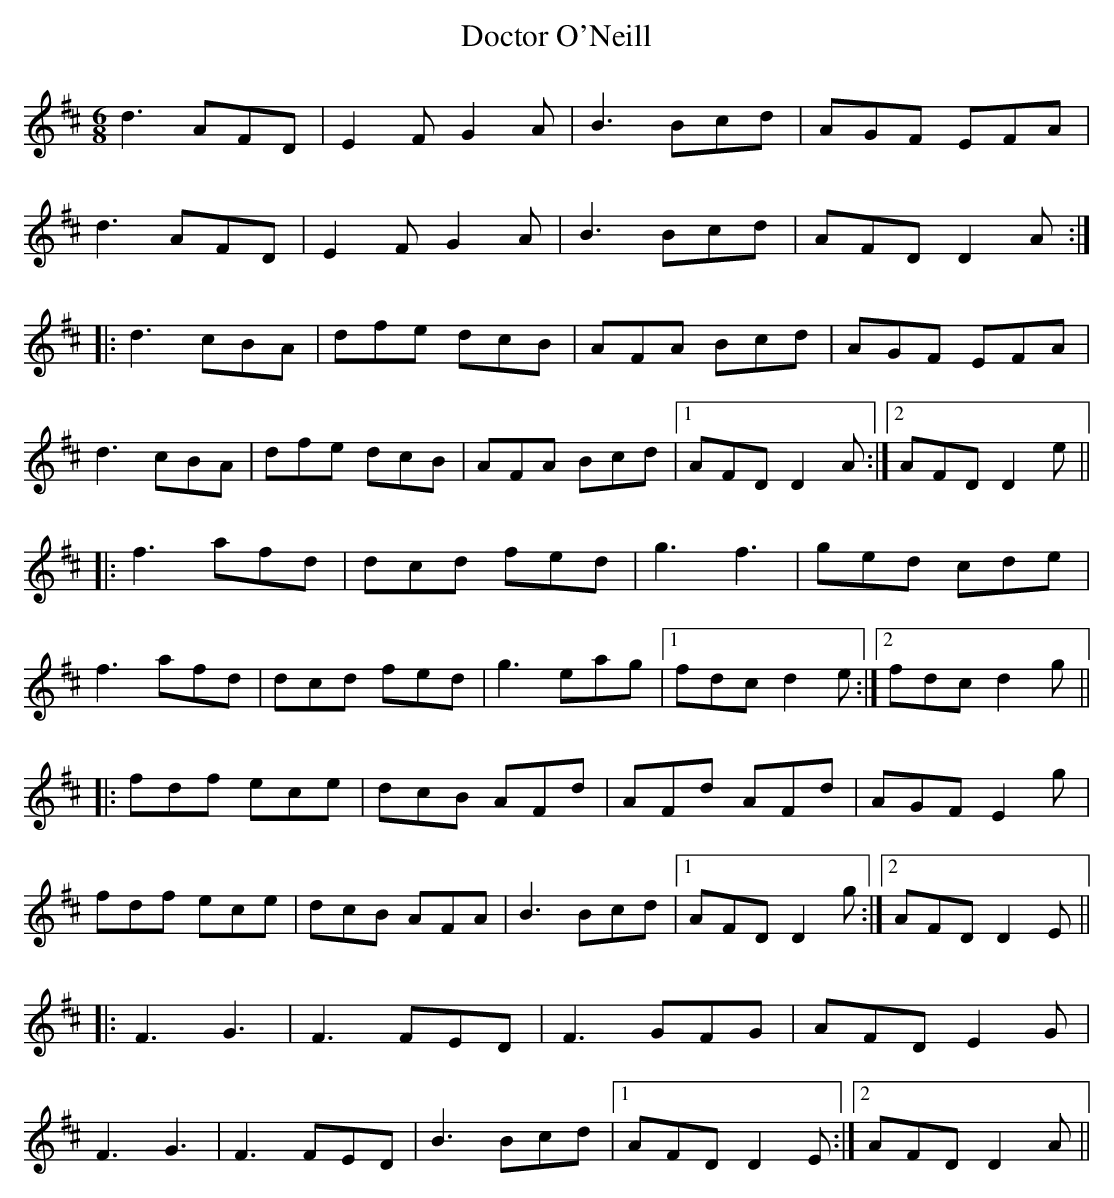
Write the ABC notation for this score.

X:1
T:Doctor O'Neill
M:6/8
K:D
d3 AFD|E2F G2A|B3 Bcd|AGF EFA|
d3 AFD|E2F G2A|B3 Bcd|AFD D2A:|
|:d3 cBA|dfe dcB|AFA Bcd|AGF EFA|
d3 cBA|dfe dcB|AFA Bcd|1 AFD D2A:|2 AFD D2e||
|:f3 afd|dcd fed|g3 f3|ged cde|
f3 afd|dcd fed|g3 eag|1 fdc d2e:|2 fdc d2g||
|:fdf ece|dcB AFd|AFd AFd|AGF E2g|
fdf ece|dcB AFA|B3 Bcd|1 AFD D2g:|2 AFD D2E||
|:F3 G3|F3 FED|F3 GFG|AFD E2G|
F3 G3|F3 FED|B3 Bcd|1 AFD D2E:|2 AFD D2A||
